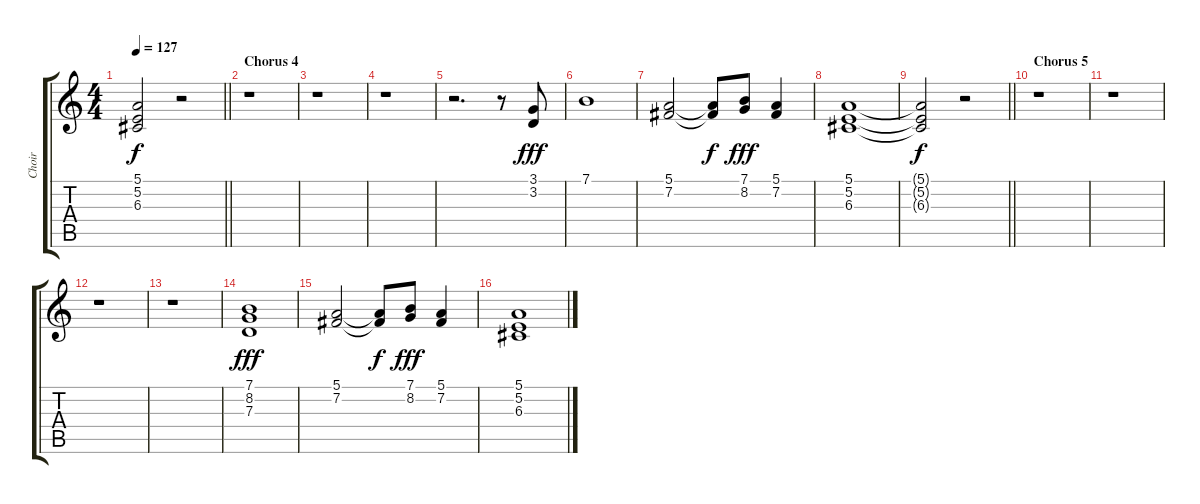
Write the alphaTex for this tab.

\track ("Choir" "Choir") {instrument synthvoice}
\staff {score tabs}
\tuning (E4 B3 G3 D3 A2 E2) {hide}
\ts (4 4)
\tempo 127
\clef g2
\barLineRight lightlight
\ks c
(5.1{t} 5.2{t} 6.3{t}).2{dy f} r.2 |
\section ("" "Chorus 4")
r.1 |
r.1 |
r.1 |
r.2{d} r.8 (3.1 3.2).8{dy fff} |
7.1.1 |
(5.1 7.2).2 (5.1{t} 7.2{t}).8{dy f} (7.1 8.2).8{dy fff} (5.1 7.2).4 |
(5.1 5.2 6.3).1 |
\barLineRight lightlight
(5.1{t} 5.2{t} 6.3{t}).2{dy f} r.2 |
\section ("" "Chorus 5")
r.1 |
r.1 |
r.1 |
r.1 |
(7.1 8.2 7.3).1{dy fff} |
(5.1 7.2).2 (5.1{t} 7.2{t}).8{dy f} (7.1 8.2).8{dy fff} (5.1 7.2).4 |
(5.1 5.2 6.3).1
